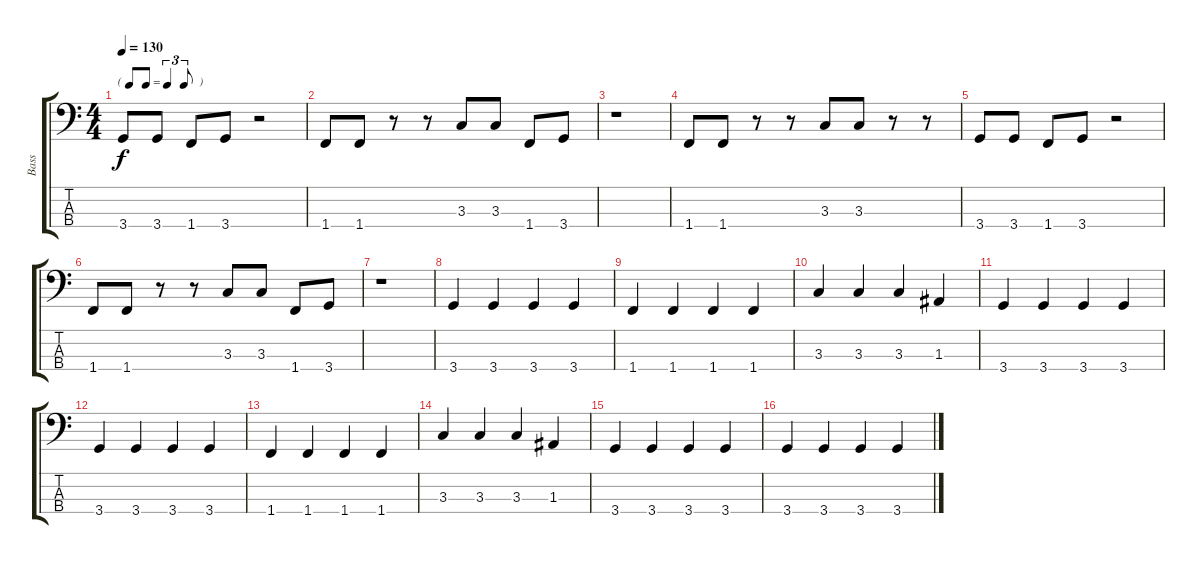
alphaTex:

\track ("Bass" "Bass") {instrument electricbassfinger}
\staff {score tabs}
\tuning (G2 D2 A1 E1) {hide}
\ts (4 4)
\tf triplet8th
\tempo 130
\clef f4
\ks c
3.4.8{dy f} 3.4.8 1.4.8 3.4.8 r.2 |
1.4.8 1.4.8 r.8 r.8 3.3.8 3.3.8 1.4.8 3.4.8 |
r.1 |
1.4.8 1.4.8 r.8 r.8 3.3.8 3.3.8 r.8 r.8 |
3.4.8 3.4.8 1.4.8 3.4.8 r.2 |
1.4.8 1.4.8 r.8 r.8 3.3.8 3.3.8 1.4.8 3.4.8 |
r.1 |
3.4.4 3.4.4 3.4.4 3.4.4 |
1.4.4 1.4.4 1.4.4 1.4.4 |
3.3.4 3.3.4 3.3.4 1.3.4 |
3.4.4 3.4.4 3.4.4 3.4.4 |
3.4.4 3.4.4 3.4.4 3.4.4 |
1.4.4 1.4.4 1.4.4 1.4.4 |
3.3.4 3.3.4 3.3.4 1.3.4 |
3.4.4 3.4.4 3.4.4 3.4.4 |
3.4.4 3.4.4 3.4.4 3.4.4
